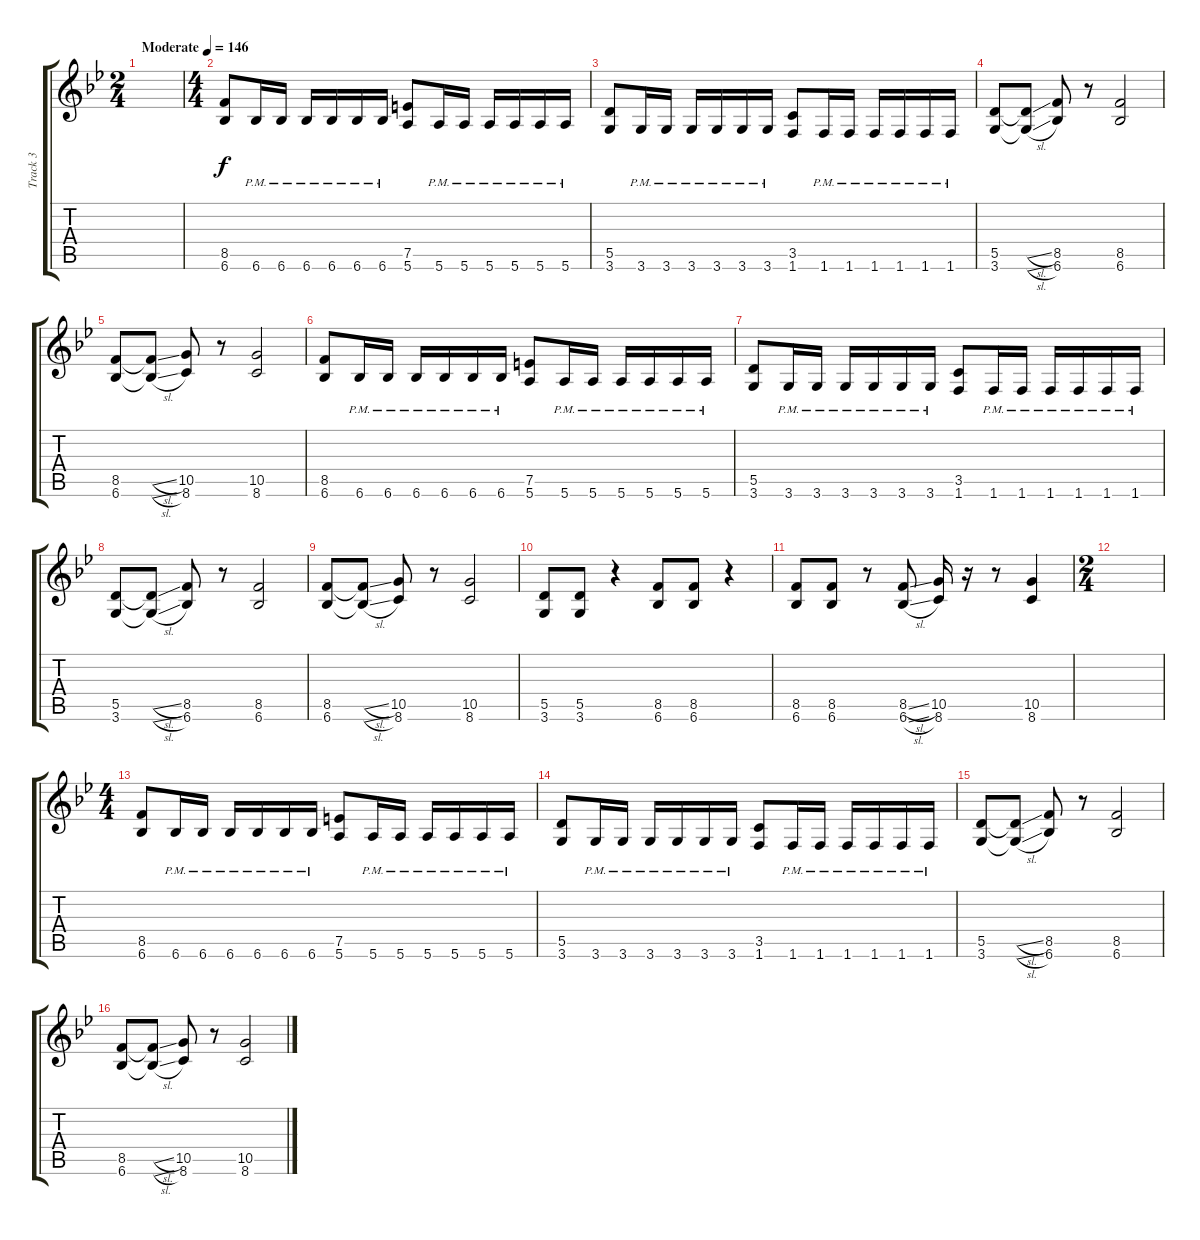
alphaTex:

\track ("Track 3" "Track 3") {instrument distortionguitar}
\staff {score tabs}
\tuning (E4 B3 G3 D3 A2 E2) {hide}
\ts (2 4)
\tempo (146 "Moderate")
\clef g2
\ks gminor
|
\ts (4 4)
(8.5 6.6).8 6.6{pm}.16 6.6{pm}.16 6.6{pm}.16 6.6{pm}.16 6.6{pm}.16 6.6{pm}.16 (7.5 5.6).8 5.6{pm}.16 5.6{pm}.16 5.6{pm}.16 5.6{pm}.16 5.6{pm}.16 5.6{pm}.16 |
(5.5 3.6).8 3.6{pm}.16 3.6{pm}.16 3.6{pm}.16 3.6{pm}.16 3.6{pm}.16 3.6{pm}.16 (3.5 1.6).8 1.6{pm}.16 1.6{pm}.16 1.6{pm}.16 1.6{pm}.16 1.6{pm}.16 1.6{pm}.16 |
(5.5 3.6).8 (5.5{sl t} 3.6{sl t}).8 (8.5 6.6).8 r.8 (8.5 6.6).2 |
(8.5 6.6).8 (8.5{sl t} 6.6{sl t}).8 (10.5 8.6).8 r.8 (10.5 8.6).2 |
(8.5 6.6).8 6.6{pm}.16 6.6{pm}.16 6.6{pm}.16 6.6{pm}.16 6.6{pm}.16 6.6{pm}.16 (7.5 5.6).8 5.6{pm}.16 5.6{pm}.16 5.6{pm}.16 5.6{pm}.16 5.6{pm}.16 5.6{pm}.16 |
(5.5 3.6).8 3.6{pm}.16 3.6{pm}.16 3.6{pm}.16 3.6{pm}.16 3.6{pm}.16 3.6{pm}.16 (3.5 1.6).8 1.6{pm}.16 1.6{pm}.16 1.6{pm}.16 1.6{pm}.16 1.6{pm}.16 1.6{pm}.16 |
(5.5 3.6).8 (5.5{sl t} 3.6{sl t}).8 (8.5 6.6).8 r.8 (8.5 6.6).2 |
(8.5 6.6).8 (8.5{sl t} 6.6{sl t}).8 (10.5 8.6).8 r.8 (10.5 8.6).2 |
(5.5 3.6).8 (5.5 3.6).8 r.4 (8.5 6.6).8 (8.5 6.6).8 r.4 |
(8.5 6.6).8 (8.5 6.6).8 r.8 (8.5{sl} 6.6{sl}).8 (10.5 8.6).16 r.16 r.8 (10.5 8.6).4 |
\ts (2 4)
|
\ts (4 4)
(8.5 6.6).8 6.6{pm}.16 6.6{pm}.16 6.6{pm}.16 6.6{pm}.16 6.6{pm}.16 6.6{pm}.16 (7.5 5.6).8 5.6{pm}.16 5.6{pm}.16 5.6{pm}.16 5.6{pm}.16 5.6{pm}.16 5.6{pm}.16 |
(5.5 3.6).8 3.6{pm}.16 3.6{pm}.16 3.6{pm}.16 3.6{pm}.16 3.6{pm}.16 3.6{pm}.16 (3.5 1.6).8 1.6{pm}.16 1.6{pm}.16 1.6{pm}.16 1.6{pm}.16 1.6{pm}.16 1.6{pm}.16 |
(5.5 3.6).8 (5.5{sl t} 3.6{sl t}).8 (8.5 6.6).8 r.8 (8.5 6.6).2 |
(8.5 6.6).8 (8.5{sl t} 6.6{sl t}).8 (10.5 8.6).8 r.8 (10.5 8.6).2
